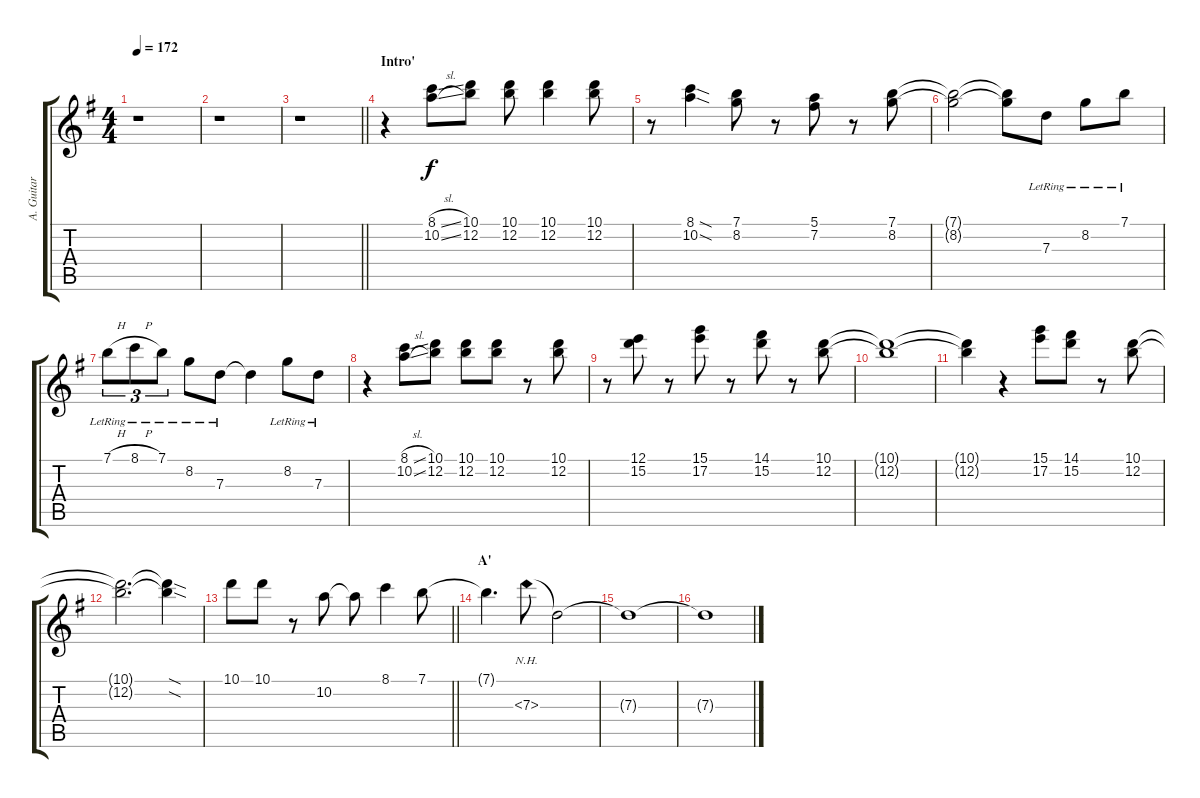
\track ("A. Guitar II" "A. Guitar ") {instrument acousticguitarsteel}
\staff {score tabs}
\tuning (E4 B3 G3 D3 A2 E2) {hide}
\ts (4 4)
\tempo 172
\clef g2
\ks g
r.1{dy f} |
r.1 |
\barLineRight lightlight
r.1 |
\section ("" "Intro'")
r.4 (8.1{sl} 10.2{sl}).8 (10.1 12.2).8 (10.1 12.2).8 (10.1 12.2).4 (10.1 12.2).8 |
r.8 (8.1{sod} 10.2{sod}).4 (7.1 8.2).8 r.8 (5.1 7.2).8 r.8 (7.1 8.2).8 |
(7.1{t} 8.2{t}).2 (7.1{t} 8.2{t}).8 7.3{lr}.8 8.2{lr}.8 7.1{lr}.8 |
7.1{h lr}.8{tu (3 2)} 8.1{h lr}.8{tu (3 2)} 7.1{lr}.8{tu (3 2)} 8.2{lr}.8 7.3{lr}.8 7.3{t}.4 8.2{lr}.8 7.3{lr}.8 |
r.4 (8.1{sl} 10.2{sl}).8 (10.1 12.2).8 (10.1 12.2).8 (10.1 12.2).8 r.8 (10.1 12.2).8 |
r.8 (12.1 15.2).8 r.8 (15.1 17.2).8 r.8 (14.1 15.2).8 r.8 (10.1 12.2).8 |
(10.1{t} 12.2{t}).1 |
(10.1{t} 12.2{t}).4 r.4 (15.1 17.2).8 (14.1 15.2).8 r.8 (10.1 12.2).8 |
(10.1{t} 12.2{t}).2{d} (10.1{sod t} 12.2{sod t}).4 |
\barLineRight lightlight
10.1.8 10.1.8 r.8 10.2.8 10.2{t}.8 8.1.4 7.1.8 |
\section ("" "A'")
7.1{t}.4{d} 7.3{nh}.8 7.3{t}.2 |
7.3{t}.1 |
7.3{t}.1
